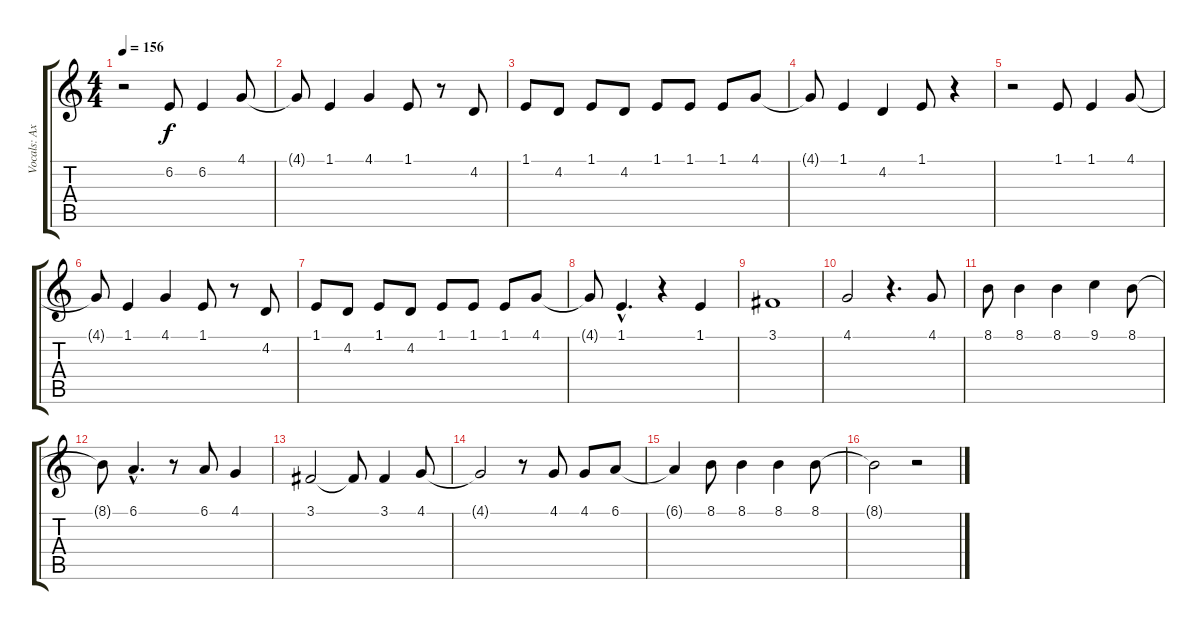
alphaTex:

\track ("Vocals: Axl Rose" "Vocals: Ax") {instrument lead2sawtooth}
\staff {score tabs}
\tuning (Eb4 Bb3 Gb3 Db3 Ab2 Eb2) {hide}
\ts (4 4)
\tempo 156
\clef g2
\ks c
r.2{dy f} 6.2.8 6.2.4 4.1.8 |
4.1{t}.8 1.1.4 4.1.4 1.1.8 r.8 4.2.8 |
1.1.8 4.2.8 1.1.8 4.2.8 1.1.8 1.1.8 1.1.8 4.1.8 |
4.1{t}.8 1.1.4 4.2.4 1.1.8 r.4 |
r.2 1.1.8 1.1.4 4.1.8 |
4.1{t}.8 1.1.4 4.1.4 1.1.8 r.8 4.2.8 |
1.1.8 4.2.8 1.1.8 4.2.8 1.1.8 1.1.8 1.1.8 4.1.8 |
4.1{t}.8 1.1{hac}.4{d} r.4 1.1.4 |
3.1.1 |
4.1.2 r.4{d} 4.1.8 |
8.1.8 8.1.4 8.1.4 9.1.4 8.1.8 |
8.1{t}.8 6.1{hac}.4{d} r.8 6.1.8 4.1.4 |
3.1.2 3.1{t}.8 3.1.4 4.1.8 |
4.1{t}.2 r.8 4.1.8 4.1.8 6.1.8 |
6.1{t}.4 8.1.8 8.1.4 8.1.4 8.1.8 |
8.1{t}.2 r.2
